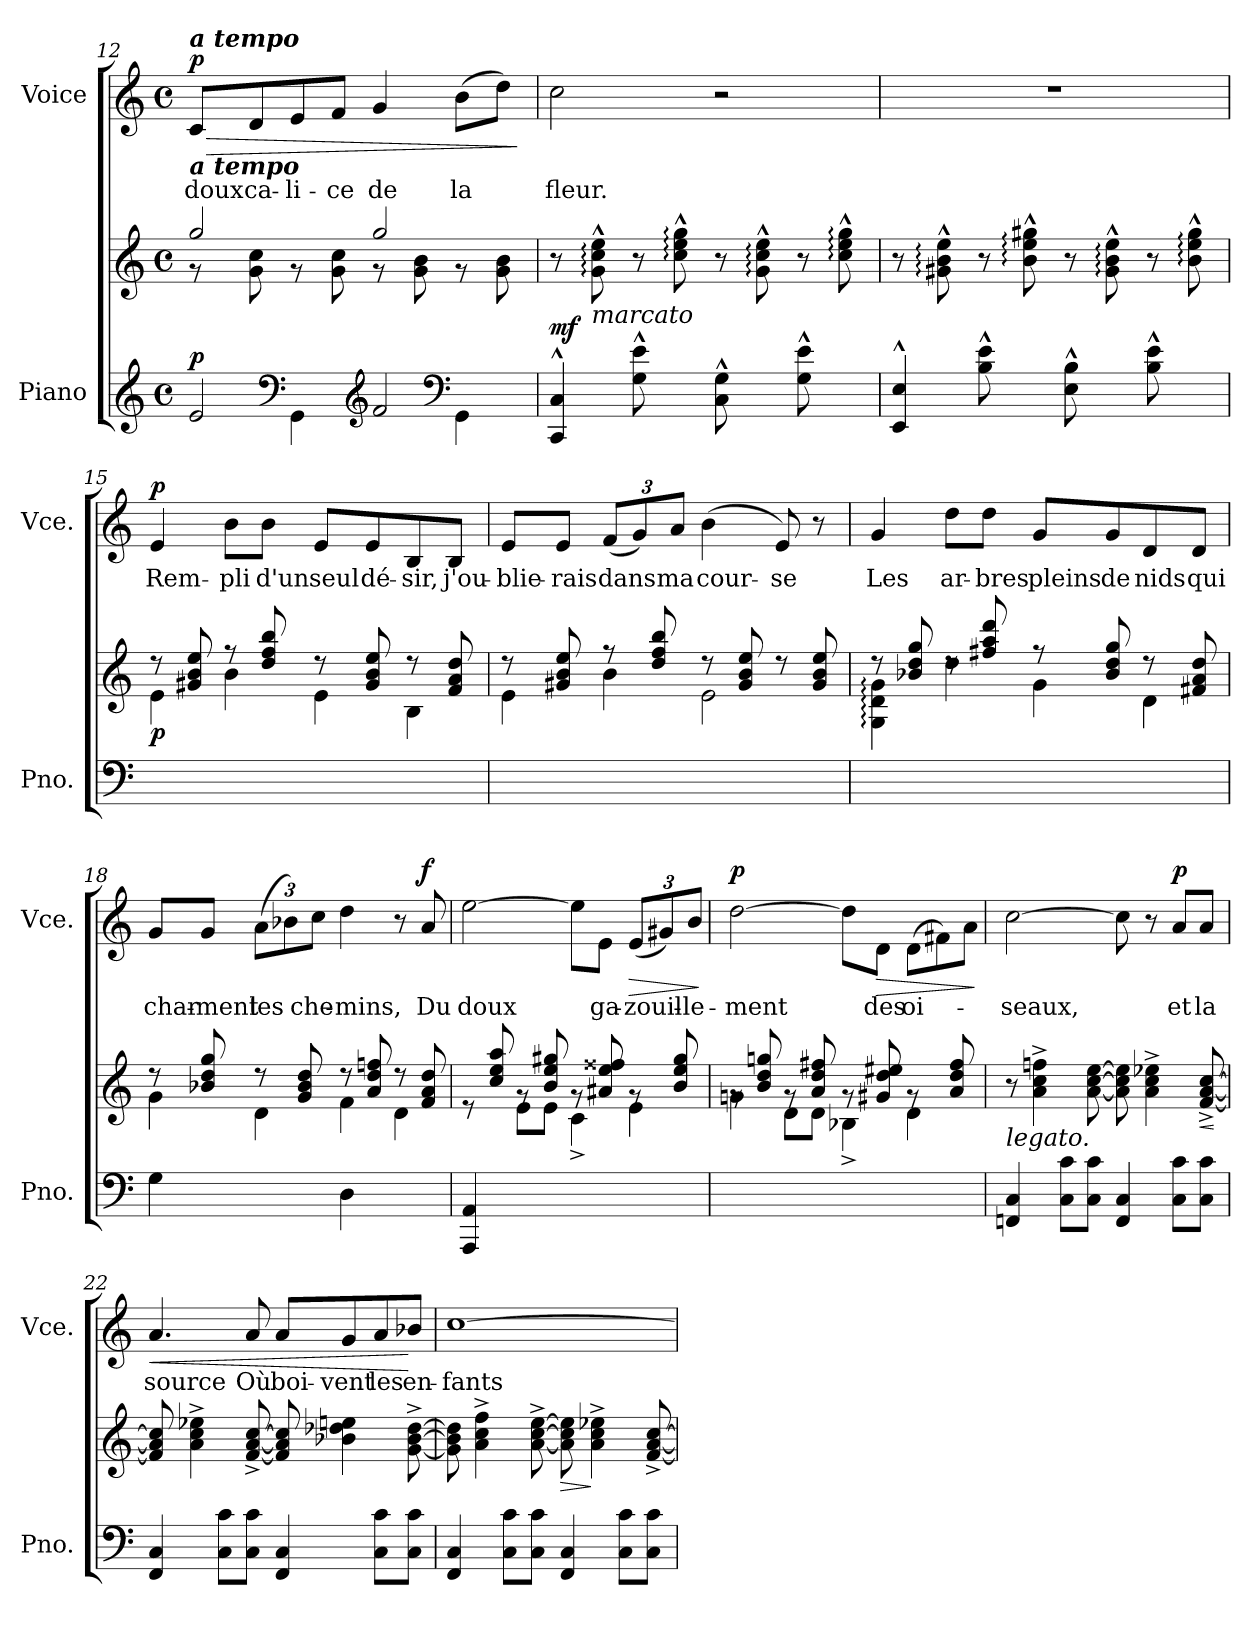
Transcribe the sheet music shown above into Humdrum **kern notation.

**kern	**kern	**dynam	**kern	**text	**dynam
*part2	*part2	*part2	*part1	*part1	*part1
*staff3	*staff2	*staff2/3	*staff1	*staff1	*staff1
*I"Piano	*	*	*I"Voice	*	*
*I'Pno.	*	*	*I'Vce.	*	*
!!LO:LB:g=z
*clefG2	*clefG2	*	*clefG2	*	*
*k[]	*k[]	*	*k[]	*	*
*M4/4	*M4/4	*	*M4/4	*	*
*met(c)	*met(c)	*	*met(c)	*	*
=12	=12	=12	=12	=12	=12
*^	*^	*	*	*	*
!	!	!	!	!	!LO:TX:b:Bi:t=a tempo	!	!
!	!	!	!	!	!LO:TX:a:Bi:t=a tempo	!	!
!	!	!	!	!LO:DY:a=2	!	!LO:LY:b	!LO:HP:b
!	!	!	!	!	!	!	!LO:DY:n=1:a
2e/	4rcccyy	2gg/	8r	p	8c/L	doux	> p
!	!	!	!	!	!	!LO:LY:b	!
.	.	.	8g\ 8cc\	.	8d/	ca-	.
*clefF4	*	*	*	*	*	*	*
!	!	!	!	!	!	!LO:LY:b	!
.	4GG\	.	8r	.	8e/	-li-	.
!	!	!	!	!	!	!LO:LY:b	!
.	.	.	8g\ 8cc\	.	8f/J	-ce	.
*clefG2	*	*	*	*	*	*	*
!	!	!	!	!	!	!LO:LY:b	!
2f/	4rcccyy	2gg/	8r	.	4g/	de	.
.	.	.	8g\ 8b\	.	.	.	.
*clefF4	*	*	*	*	*	*	*
!	!	!	!	!	!	!LO:LY:b	!
.	4GG\	.	8r	.	(>8b\L	la	.
.	.	.	8g\ 8b\	.	8dd\J)	.	.
*v	*v	*	*	*	*	*	*
*	*v	*v	*	*	*	*
.	.	.	.	.	]
=13	=13	=13	=13	=13	=13
!	!	!LO:DY:a=2	!	!LO:LY:b	!
4CC/^^ 4C/^^	8r	mf	2cc\	fleur.	.
!	!LO:TX:b:i:t=marcato	!	!	!	!
.	8g\:^^ 8cc\:^^ 8ee\:^^	.	.	.	.
8G\^^ 8e\^^	8r	.	.	.	.
8ryy	8cc\:^^ 8ee\:^^ 8gg\:^^	.	.	.	.
8C\^^ 8G\^^	8r	.	2r	.	.
8ryy	8g\:^^ 8cc\:^^ 8ee\:^^	.	.	.	.
8G\^^ 8e\^^	8r	.	.	.	.
8ryy	8cc\:^^ 8ee\:^^ 8gg\:^^	.	.	.	.
=14	=14	=14	=14	=14	=14
4EE/^^ 4E/^^	8r	.	1r	.	.
.	8g#X\:^^ 8b\:^^ 8ee\:^^	.	.	.	.
8B\^^ 8e\^^	8r	.	.	.	.
8ryy	8b\:^^ 8ee\:^^ 8gg#X\:^^	.	.	.	.
8E\^^ 8B\^^	8r	.	.	.	.
8ryy	8g#\:^^ 8b\:^^ 8ee\:^^	.	.	.	.
8B\^^ 8e\^^	8r	.	.	.	.
8ryy	8b\:^^ 8ee\:^^ 8gg#\:^^	.	.	.	.
!!LO:LB:g=z
=15	=15	=15	=15	=15	=15
*	*^	*	*	*	*
!	!	!	!LO:DY:b	!	!LO:LY:b	!LO:DY:a
1ryy	8r	4e\	p	4e/	Rem-	p
.	8g#X/ 8b/ 8ee/	.	.	.	.	.
!	!	!	!	!	!LO:LY:b	!
.	8r	4b\	.	8b\L	-pli	.
!	!	!	!	!	!LO:LY:b	!
.	8dd/ 8ff/ 8bb/	.	.	8b\J	d'un	.
!	!	!	!	!	!LO:LY:b	!
.	8r	4e\	.	8e/L	seul	.
!	!	!	!	!	!LO:LY:b	!
.	8g#/ 8b/ 8ee/	.	.	8e/	dé-	.
!	!	!	!	!	!LO:LY:b	!
.	8r	4B\	.	8B/	-sir,	.
!	!	!	!	!	!LO:LY:b	!
.	8f/ 8a/ 8dd/	.	.	8B/J	j'ou-	.
=16	=16	=16	=16	=16	=16	=16
!	!	!	!	!	!LO:LY:b	!
1ryy	8r	4e\	.	8e/L	-blie-	.
!	!	!	!	!	!LO:LY:b	!
.	8g#X/ 8b/ 8ee/	.	.	8e/J	-rais	.
*	*	*	*	*Xbrackettup	*	*
!	!	!	!	!	!LO:LY:b	!
.	8r	4b\	.	(<12f/L	dans	.
.	.	.	.	12g/)	.	.
.	8dd/ 8ff/ 8bb/	.	.	.	.	.
!	!	!	!	!	!LO:LY:b	!
.	.	.	.	12a/J	ma	.
!	!	!	!	!	!LO:LY:b	!
.	8r	2e\	.	(>4b\	cour-	.
.	8g#/ 8b/ 8ee/	.	.	.	.	.
!	!	!	!	!	!LO:LY:b	!
.	8r	.	.	8e/)	-se	.
.	8g#/ 8b/ 8ee/	.	.	8r	.	.
!!LO:PB:g=z
=17	=17	=17	=17	=17	=17	=17
!	!	!	!	!	!LO:LY:b	!LO:DY:a
!	!	!	!	!	!	!LO:DY:n=1:a
1ryy	8r	4G\: 4d\: 4g\:	.	4g/	Les	other-dynamics f
.	8b-X/ 8dd/ 8gg/	.	.	.	.	.
!	!	!	!	!	!LO:LY:b	!
.	8rdd	4dd\	.	8dd\L	ar-	.
!	!	!	!	!	!LO:LY:b	!
.	8ff#X/ 8aa/ 8ddd/	.	.	8dd\J	-bres	.
!	!	!	!	!	!LO:LY:b	!
.	8r	4g\	.	8g/L	pleins	.
!	!	!	!	!	!LO:LY:b	!
.	8b-/ 8dd/ 8gg/	.	.	8g/	de	.
!	!	!	!	!	!LO:LY:b	!
.	8r	4d\	.	8d/	nids	.
!	!	!	!	!	!LO:LY:b	!
.	8f#X/ 8a/ 8dd/	.	.	8d/J	qui	.
=18	=18	=18	=18	=18	=18	=18
*^	*	*	*	*	*	*
!	!	!	!	!	!	!LO:LY:b	!
1rBByy	4G\	8r	4g:\	.	8g/L	char-	.
!	!	!	!	!	!	!LO:LY:b	!
.	.	8b-X/ 8dd/ 8gg/	.	.	8g/J	-ment	.
!	!	!	!	!	!	!LO:LY:b	!
.	4ryy	8rdd	4d\	.	(>12a\L	les	.
.	.	.	.	.	12b-X\)	.	.
.	.	8g/ 8b-/ 8dd/	.	.	.	.	.
!	!	!	!	!	!	!LO:LY:b	!
.	.	.	.	.	12cc\J	che-	.
!	!	!	!	!	!	!LO:LY:b	!
.	4D\	8r	4f:\	.	4dd\	-mins,	.
.	.	8a/ 8dd/ 8ffn/	.	.	.	.	.
.	4ryy	8r	4d\	.	8r	.	.
!	!	!	!	!	!	!LO:LY:b	!LO:DY:a
.	.	8f/ 8a/ 8dd/	.	.	8a/	Du	f
*v	*v	*	*	*	*	*	*
!!LO:LB:g=z
=19	=19	=19	=19	=19	=19	=19
!	!	!	!	!	!LO:LY:b	!
4AAA/ 4AA/	8re	4ryy	.	[2ee\	doux	.
.	8cc/ 8ee/ 8aa/	.	.	.	.	.
2.ryy	8rg	8e\L	.	.	.	.
.	8b/ 8ee/ 8gg#X/	8e\J	.	.	.	.
.	8rg	4c^\	.	8ee\L]	.	.
!	!	!	!	!	!LO:LY:b	!
.	8a#X/ 8ee/ 8ff##X/	.	.	8e\J	ga-	.
!	!	!	!	!	!LO:LY:b	!LO:HP:b
.	8rg	4e\	.	(<12e/L	-zouil-	>
.	.	.	.	12g#X/)	.	.
.	8b/ 8ee/ 8gg#/	.	.	.	.	.
!	!	!	!	!	!LO:LY:b	!
.	.	.	.	12b/J	-le-	.
*	*v	*v	*	*	*	*
.	.	.	.	.	]
=20	=20	=20	=20	=20	=20
*	*^	*	*	*	*
!	!	!	!	!	!LO:LY:b	!LO:DY:a
1ryy	8rg	4gn\	.	[2dd\	-ment	p
.	8b/ 8dd/ 8ggn/	.	.	.	.	.
.	8rg	8d\L	.	.	.	.
.	8a/ 8dd/ 8ff#X/	8d\J	.	.	.	.
.	8rg	4B-X^\	.	8dd\L]	.	.
!	!	!	!	!	!LO:LY:b	!LO:HP:b
.	8g#X/ 8dd/ 8ee#X/	.	.	8d\J	des	>
*	*	*	*	*Xtuplet	*	*
!	!	!	!	!	!LO:LY:b	!
.	8rg	4d\	.	(>12d\L	oi-	.
.	.	.	.	12f#X\)	.	.
.	8a/ 8dd/ 8ff#/	.	.	.	.	.
.	.	.	.	12a\J	.	.
*	*v	*v	*	*	*	*
.	.	.	.	.	]
!!LO:LB:g=z
=21	=21	=21	=21	=21	=21
!	!LO:TX:b:i:t=legato.	!	!	!	!
!	!	!	!	!LO:LY:b	!
4FFn/ 4C/	8r	.	[2cc\	-seaux,	.
.	4a\^ 4cc\^ 4ffn\^	.	.	.	.
8C\ 8c\L	.	.	.	.	.
8C\ 8c\J	[8a\ [8cc\ [8ee\	.	.	.	.
4FF/ 4C/	8a\] 8cc\] 8ee\]	.	8cc\]	.	.
.	4a\^ 4cc\^ 4ee-X\^	.	8r	.	.
!	!	!	!	!LO:LY:b	!LO:DY:a
8C\ 8c\L	.	.	8a/L	et	p
!	!	!LO:HP:b	!	!LO:LY:b	!
8C\ 8c\J	[8f/^ [8a/^ [8cc/^	<	8a/J	la	.
.	.	[	.	.	.
=22	=22	=22	=22	=22	=22
!	!	!	!	!LO:LY:b	!LO:HP:b
4FF/ 4C/	8f/] 8a/] 8cc/]	.	4.a/	source	<
.	4a\^ 4cc\^ 4ee-X\^	.	.	.	.
8C\ 8c\L	.	.	.	.	.
!	!	!	!	!LO:LY:b	!
8C\ 8c\J	[8f/^ [8a/^ [8cc/^	.	8a/	Où	.
!	!	!	!	!LO:LY:b	!
4FF/ 4C/	8f/] 8a/] 8cc/]	.	8a/L	boi-	.
!	!	!	!	!LO:LY:b	!
.	4b-X\ 4dd-X\ 4een\	.	8g/	-vent	.
!	!	!	!	!LO:LY:b	!
8C\ 8c\L	.	.	8a/	les	.
!	!	!	!	!LO:LY:b	!
8C\ 8c\J	[8g\^ [8b-\^ [8dd-\^	.	8b-X/J	en-	[
!!LO:LB:g=z
=23	=23	=23	=23	=23	=23
!	!	!	!	!LO:LY:b	!
4FF/ 4C/	8g\] 8b-\] 8dd-\]	.	[1cc	-fants	.
.	4a\^ 4cc\^ 4ff\^	.	.	.	.
8C\ 8c\L	.	.	.	.	.
8C\ 8c\J	[8a\^ [8cc\^ [8ee\^	.	.	.	.
!	!	!LO:HP:b	!	!	!
4FF/ 4C/	8a\] 8cc\] 8ee\]	>	.	.	.
.	4a\^ 4cc\^ 4ee-X\^	]	.	.	.
8C\ 8c\L	.	.	.	.	.
8C\ 8c\J	[8f/^ [8a/^ [8cc/^	.	.	.	.
=	=	=	=	=	=
*-	*-	*-	*-	*-	*-
